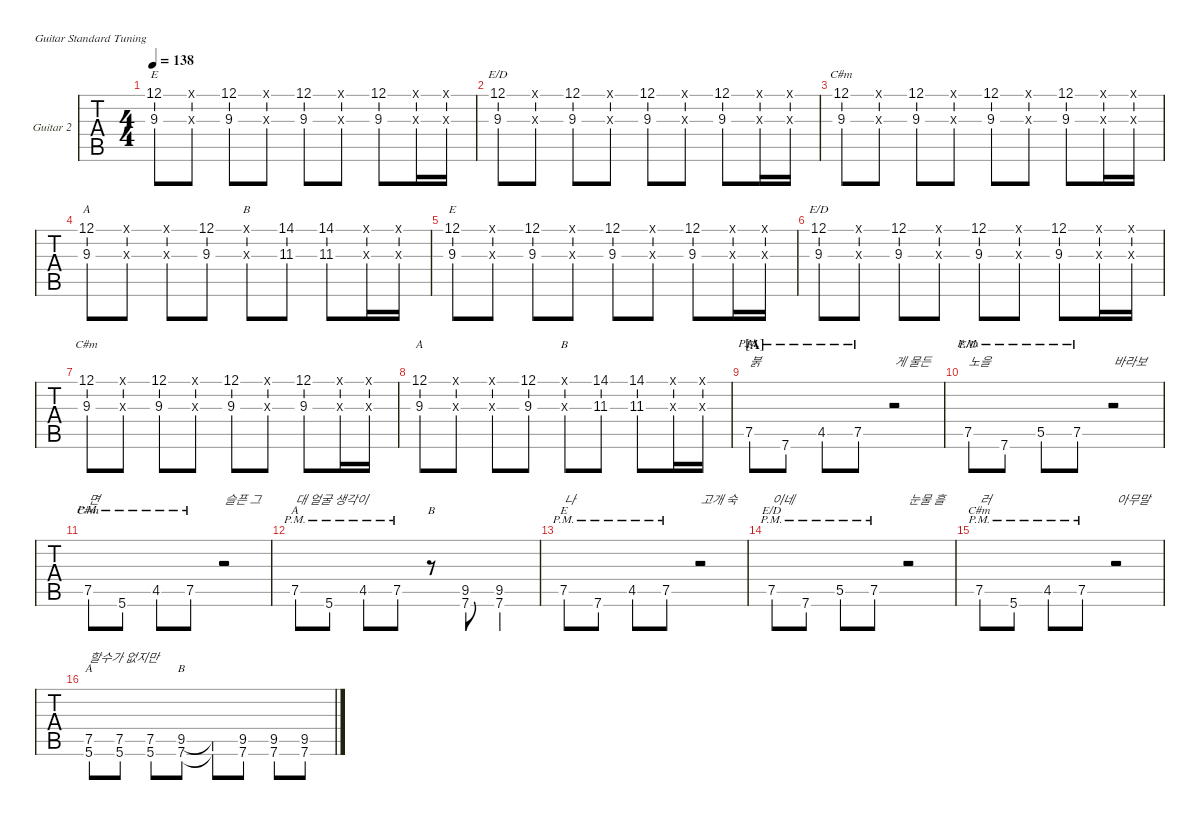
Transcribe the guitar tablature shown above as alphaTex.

\defaultSystemsLayout 4
\hideDynamics
\bracketExtendMode nobrackets
\firstSystemTrackNameOrientation horizontal
\track ("Guitar 2" "Guitar 2") {defaultSystemsLayout 4 instrument distortionguitar}
\staff {tabs}
\tuning (E4 B3 G3 D3 A2 E2)
\chord ("E" 12 x 9 x x x) {firstfret 9 showdiagram false showfingering false}
\chord ("E/D" 12 x 9 x x x) {firstfret 9 showdiagram false showfingering false}
\chord ("C#m" 12 x 9 x x x) {firstfret 9 showdiagram false showfingering false}
\chord ("A" 12 x 9 x x x) {firstfret 9 showdiagram false showfingering false}
\chord ("B" x x x x x x)
\chord ("E" x x x x 7 x) {firstfret 7 showdiagram false showfingering false}
\chord ("E/D" x x x x 7 x) {firstfret 7 showdiagram false showfingering false}
\chord ("C#m" x x x x 7 x) {firstfret 7 showdiagram false showfingering false}
\chord ("A" x x x x 7 x) {firstfret 7 showdiagram false showfingering false}
\chord ("A" x x x x 7 5) {firstfret 5 showdiagram false showfingering false}
\chord ("B" x x x x 9 7) {firstfret 7 showdiagram false showfingering false}
\ts (4 4)
\tempo 138
\clef g2
\ks c
(12.1 9.3).8{ch "E" dy mf} (0.1{x} 0.3{x}).8 (12.1 9.3).8 (0.1{x} 0.3{x}).8 (12.1 9.3).8 (0.1{x} 0.3{x}).8 (12.1 9.3).8 (0.1{x} 0.3{x}).16 (0.1{x} 0.3{x}).16 |
(12.1 9.3).8{ch "E/D"} (0.1{x} 0.3{x}).8 (12.1 9.3).8 (0.1{x} 0.3{x}).8 (12.1 9.3).8 (0.1{x} 0.3{x}).8 (12.1 9.3).8 (0.1{x} 0.3{x}).16 (0.1{x} 0.3{x}).16 |
(12.1 9.3).8{ch "C#m"} (0.1{x} 0.3{x}).8 (12.1 9.3).8 (0.1{x} 0.3{x}).8 (12.1 9.3).8 (0.1{x} 0.3{x}).8 (12.1 9.3).8 (0.1{x} 0.3{x}).16 (0.1{x} 0.3{x}).16 |
(12.1 9.3).8{ch "A"} (0.1{x} 0.3{x}).8 (12.1{x} 9.3{x}).8 (12.1 9.3).8 (12.1{x} 9.3{x}).8{ch "B"} (14.1{acc #} 11.3{acc #}).8 (14.1{acc #} 11.3{acc #}).8 (0.1{x} 0.3{x}).16 (0.1{x} 0.3{x}).16 |
(12.1 9.3).8{ch "E"} (0.1{x} 0.3{x}).8 (12.1 9.3).8 (0.1{x} 0.3{x}).8 (12.1 9.3).8 (0.1{x} 0.3{x}).8 (12.1 9.3).8 (0.1{x} 0.3{x}).16 (0.1{x} 0.3{x}).16 |
(12.1 9.3).8{ch "E/D"} (0.1{x} 0.3{x}).8 (12.1 9.3).8 (0.1{x} 0.3{x}).8 (12.1 9.3).8 (0.1{x} 0.3{x}).8 (12.1 9.3).8 (0.1{x} 0.3{x}).16 (0.1{x} 0.3{x}).16 |
(12.1 9.3).8{ch "C#m"} (0.1{x} 0.3{x}).8 (12.1 9.3).8 (0.1{x} 0.3{x}).8 (12.1 9.3).8 (0.1{x} 0.3{x}).8 (12.1 9.3).8 (0.1{x} 0.3{x}).16 (0.1{x} 0.3{x}).16 |
(12.1 9.3).8{ch "A"} (0.1{x} 0.3{x}).8 (12.1{x} 9.3{x}).8 (12.1 9.3).8 (12.1{x} 9.3{x}).8{ch "B"} (14.1{acc #} 11.3{acc #}).8 (14.1{acc #} 11.3{acc #}).8 (0.1{x} 0.3{x}).16 (0.1{x} 0.3{x}).16 |
\section ("A" "")
7.5{pm}.8{ch "E" txt "붉"} 7.6{pm}.8 4.5{pm acc #}.8 7.5{pm}.8 r.2{txt "게 물든"} |
7.5{pm}.8{ch "E/D" txt "노을"} 7.6{pm}.8 5.5{pm}.8 7.5{pm}.8 r.2{txt "바라보"} |
7.5{pm}.8{ch "C#m" txt "면"} 5.6{pm}.8 4.5{pm acc #}.8 7.5{pm}.8 r.2{txt "슬픈 그"} |
7.5{pm}.8{ch "A" txt "대 얼굴 생각이"} 5.6{pm}.8 4.5{pm acc #}.8 7.5{pm}.8 r.8{ch "B"} (9.5{acc #} 7.6).8 (7.6 9.5{acc #}).4 |
7.5{pm}.8{ch "E" txt "나"} 7.6{pm}.8 4.5{pm acc #}.8 7.5{pm}.8 r.2{txt "고개 숙"} |
7.5{pm}.8{ch "E/D" txt "이네"} 7.6{pm}.8 5.5{pm}.8 7.5{pm}.8 r.2{txt "눈물 흘"} |
7.5{pm}.8{ch "C#m" txt "러"} 5.6{pm}.8 4.5{pm acc #}.8 7.5{pm}.8 r.2{txt "아무말"} |
(7.5 5.6).8{ch "A" txt "할수가 없지만"} (7.5 5.6).8 (7.5 5.6).8 (9.5{acc #} 7.6).8{ch "B"} (9.5{t acc #} 7.6{t}).8 (9.5{acc #} 7.6).8 (9.5{acc #} 7.6).8 (9.5{acc #} 7.6).8
